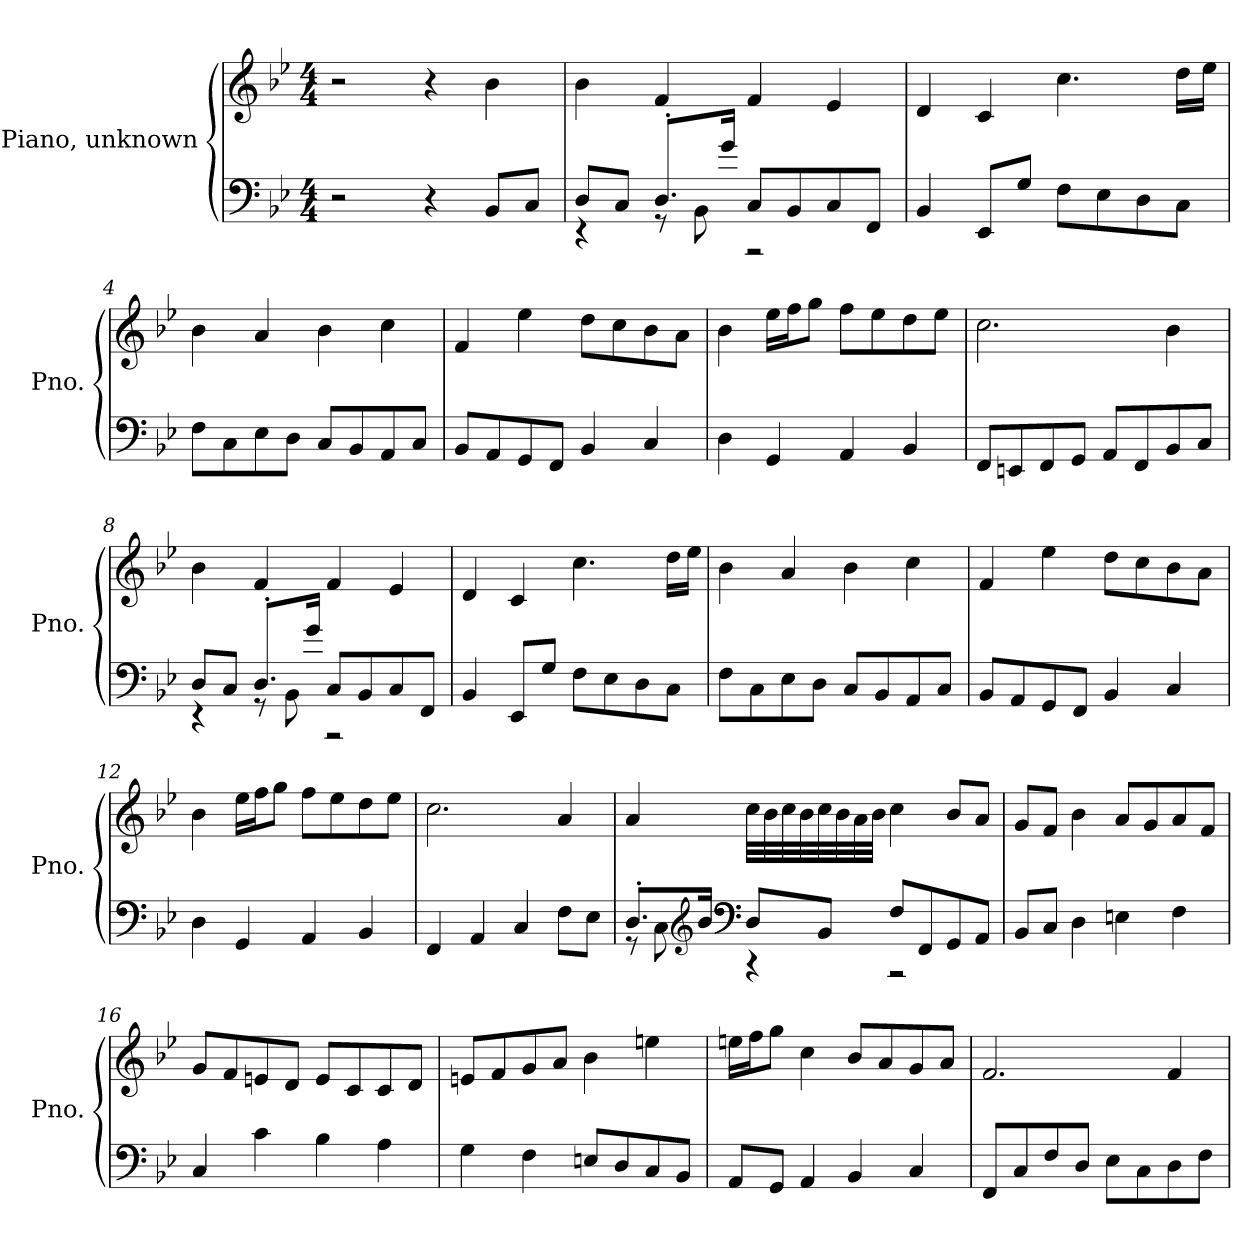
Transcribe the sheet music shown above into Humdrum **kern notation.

**kern	**kern
*part1	*part1
*staff2	*staff1
*I"Piano, unknown	*
*I'Pno.	*
*clefF4	*clefG2
*k[b-e-]	*k[b-e-]
*M4/4	*M4/4
*MM120	*MM120
=1	=1
2r	2r
4r	4r
8BB-/L	4b-\
8C/J	.
=2	=2
*^	*
8D/L	4r	4b-\
8C/J	.	.
8.D'/L	8r	4f/
.	8BB-\	.
16g/Jk	.	.
8C/L	2r	4f/
8BB-/	.	.
8C/	.	4e-/
8FF/J	.	.
*v	*v	*
=3	=3
4BB-/	4d/
8EE-/L	4c/
8G/J	.
8F\L	4.cc\
8E-\	.
8D\	.
8C\J	16dd\LL
.	16ee-\JJ
=4	=4
8F\L	4b-\
8C\	.
8E-\	4a/
8D\J	.
8C/L	4b-\
8BB-/	.
8AA/	4cc\
8C/J	.
=5	=5
8BB-/L	4f/
8AA/	.
8GG/	4ee-\
8FF/J	.
4BB-/	8dd\L
.	8cc\
4C/	8b-\
.	8a\J
!!LO:LB:g=z
=6	=6
4D\	4b-\
4GG/	16ee-\LL
.	16ff\J
.	8gg\J
4AA/	8ff\L
.	8ee-\
4BB-/	8dd\
.	8ee-\J
=7	=7
8FF/L	2.cc\
8EEn/	.
8FF/	.
8GG/J	.
8AA/L	.
8FF/	.
8BB-/	4b-\
8C/J	.
=8	=8
*^	*
8D/L	4r	4b-\
8C/J	.	.
8.D'/L	8r	4f/
.	8BB-\	.
16g/Jk	.	.
8C/L	2r	4f/
8BB-/	.	.
8C/	.	4e-/
8FF/J	.	.
*v	*v	*
=9	=9
4BB-/	4d/
8EE-/L	4c/
8G/J	.
8F\L	4.cc\
8E-\	.
8D\	.
8C\J	16dd\LL
.	16ee-\JJ
=10	=10
8F\L	4b-\
8C\	.
8E-\	4a/
8D\J	.
8C/L	4b-\
8BB-/	.
8AA/	4cc\
8C/J	.
!!LO:LB:g=z
=11	=11
8BB-/L	4f/
8AA/	.
8GG/	4ee-\
8FF/J	.
4BB-/	8dd\L
.	8cc\
4C/	8b-\
.	8a\J
=12	=12
4D\	4b-\
4GG/	16ee-\LL
.	16ff\J
.	8gg\J
4AA/	8ff\L
.	8ee-\
4BB-/	8dd\
.	8ee-\J
=13	=13
4FF/	2.cc\
4AA/	.
4C/	.
8F\L	4a/
8E-\J	.
=14	=14
*^	*
8.D'/L	8r	4a/
.	8C\	.
*clefG2	*	*
16b-/Jk	.	.
*clefF4	*	*
8D/L	4r	32cc\LLL
.	.	32b-\
.	.	32cc\
.	.	32b-\
8BB-/J	.	32cc\
.	.	32b-\
.	.	32a\
.	.	32b-\JJJ
8F/L	2r	4cc\
8FF/	.	.
8GG/	.	8b-/L
8AA/J	.	8a/J
*v	*v	*
!!LO:LB:g=z
=15	=15
8BB-/L	8g/L
8C/J	8f/J
4D\	4b-\
4En\	8a/L
.	8g/
4F\	8a/
.	8f/J
=16	=16
4C/	8g/L
.	8f/
4c\	8en/
.	8d/J
4B-\	8e/L
.	8c/
4A\	8c/
.	8d/J
=17	=17
4G\	8en/L
.	8f/
4F\	8g/
.	8a/J
8En/L	4b-\
8D/	.
8C/	4een\
8BB-/J	.
=18	=18
8AA/L	16een\LL
.	16ff\J
8GG/J	8gg\J
4AA/	4cc\
4BB-/	8b-/L
.	8a/
4C/	8g/
.	8a/J
=19	=19
8FF/L	2.f/
8C/	.
8F/	.
8D/J	.
8E-\L	.
8C\	.
8D\	4f/
8F\J	.
=	=
*-	*-
